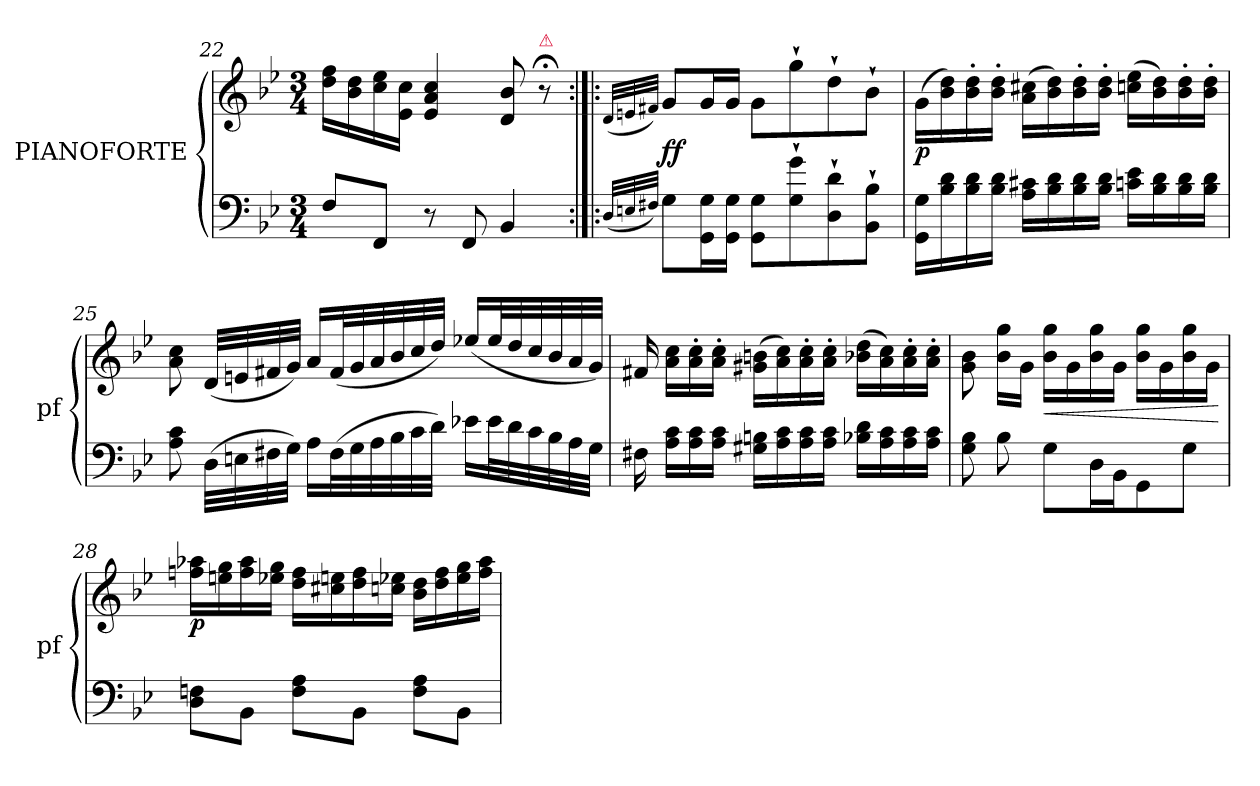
**kern	**kern	**dynam
*part2	*part1	*part1
*staff2	*staff1	*staff1
*I"PIANOFORTE	*I"PIANOFORTE	*
*I'pf	*I'pf	*
*clefF4	*clefG2	*
*k[b-e-]	*k[b-e-]	*
*B-:	*B-:	*
*M3/4	*M3/4	*
=22	=22	=22
8F\L	16dd\ 16ff\LL	.
.	16b-\ 16dd\	.
8FF/J	16cc\ 16ee-\	.
.	16e-\ 16cc\JJ	.
8r	4e-/ 4a/ 4cc/	.
8FF/	.	.
4BB-/	8d/ 8b-/	.
!	!LO:TX:a:color=crimson:t=⚠	!
.	8r;<	.
=23:|!|:	=23:|!|:	=23:|!|:
(32qqD/LLL	(32qqd/LLL	.
32qqEn/	32qqen/	.
32qqF#X/JJJ)	32qqf#X/JJJ)	.
8G\L	8g/L	ff
16GG\ 16G\L	16g/L	.
16GG\ 16G\JJ	16g/JJ	.
8GG\ 8G\L	8g/L	.
8G`\ 8g`\	8gg`\	.
8D`\ 8d`\	8dd`\	.
8BB-`\ 8B-`\J	8b-`\J	.
=24	=24	=24
16GG\ 16G\LL	(16g\LL	p
16B-\ 16d\	16b-\ 16dd\)	.
16B-\ 16d\	16b-'\ 16dd'\	.
16B-\ 16d\JJ	16b-'\ 16dd'\JJ	.
16A\ 16c#X\LL	(16a\ 16cc#X\LL	.
16B-\ 16d\	16b-\ 16dd\)	.
16B-\ 16d\	16b-'\ 16dd'\	.
16B-\ 16d\JJ	16b-'\ 16dd'\JJ	.
16cn\ 16e-\LL	(16ccn\ 16ee-\LL	.
16B-\ 16d\	16b-\ 16dd\)	.
16B-\ 16d\	16b-'\ 16dd'\	.
16B-\ 16d\JJ	16b-'\ 16dd'\JJ	.
=25	=25	=25
8A\ 8c\	8a\ 8cc\	.
(32D\LLL	(32d/LLL	.
32En\	32en/	.
32F#X\	32f#X/	.
32G\JJJ)	32g/JJJ)	.
16A\LL	16a/LL	.
(32F#\L	(32f#/L	.
32G\	32g/	.
32A\	32a/	.
32B-\	32b-/	.
32c\	32cc/	.
32d\JJJ)	32dd/JJJ)	.
16e-X\LL	(16ee-X/LL	.
32e-\L	32ee-/L	.
32d\	32dd/	.
32c\	32cc/	.
32B-\	32b-/	.
32A\	32a/	.
32G\JJJ	32g/JJJ)	.
=26	=26	=26
16F#X\	16f#X/	.
16A\ 16c\LL	16a\ 16cc\LL	.
16A\ 16c\	16a'\ 16cc'\	.
16A\ 16c\JJ	16a'\ 16cc'\JJ	.
16G#X\ 16Bn\LL	(16g#X\ 16bn\LL	.
16A\ 16c\	16a\ 16cc\)	.
16A\ 16c\	16a'\ 16cc'\	.
16A\ 16c\JJ	16a'\ 16cc'\JJ	.
16B-X\ 16d\LL	(16b-X\ 16dd\LL	.
16A\ 16c\	16a\ 16cc\)	.
16A\ 16c\	16a'\ 16cc'\	.
16A\ 16c\JJ	16a'\ 16cc'\JJ	.
=27	=27	=27
8G\ 8B-\	8g\ 8b-\	.
8B-\	16b-\ 16gg\LL	.
.	16g\JJ	.
!	!	!LO:HP:b
8G\L	16b-\ 16gg\LL	<
.	16g\	.
16D\L	16b-\ 16gg\	.
16BB-\J	16g\JJ	.
8GG\	16b-\ 16gg\LL	.
.	16g\	.
8G\J	16b-\ 16gg\	.
.	16g\JJ	.
.	.	[
=28	=28	=28
8D\ 8Fn\L	16ffn\ 16aa-X\LL	p
.	16een\ 16gg\	.
8BB-\J	16ff\ 16aa-\	.
.	16ee-X\ 16gg\JJ	.
8F\ 8A\L	16dd\ 16ff\LL	.
.	16cc#X\ 16een\	.
8BB-\J	16dd\ 16ff\	.
.	16ccn\ 16ee-X\JJ	.
8F\ 8A\L	16b-\ 16dd\LL	.
.	16dd\ 16ff\	.
8BB-\J	16ee-\ 16gg\	.
.	16ff\ 16aa-\JJ	.
=	=	=
*-	*-	*-
